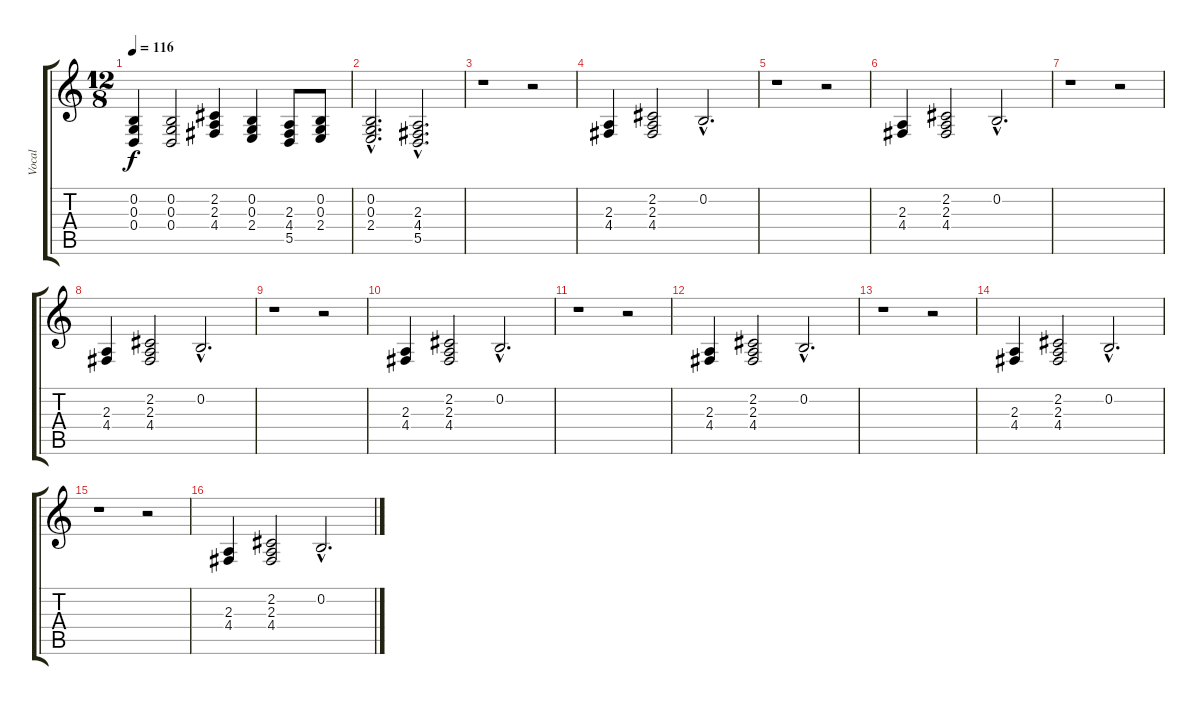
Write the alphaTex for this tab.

\track ("Vocal" "Vocal") {instrument clarinet}
\staff {score tabs}
\tuning (E4 B3 G3 D3 A2 E2) {hide}
\ts (12 8)
\tempo 116
\clef g2
\ks c
(0.2 0.3 0.4).4{dy f} (0.2 0.3 0.4).2 (2.2 2.3 4.4).4 (0.2 0.3 2.4).4 (2.3 4.4 5.5).8 (0.2 0.3 2.4).8 |
(0.2{hac} 0.3{hac} 2.4{hac}).2{d} (2.3{hac} 4.4{hac} 5.5{hac}).2{d} |
r.1 r.2 |
(2.3 4.4).4 (2.2 2.3 4.4).2 0.2{hac}.2{d} |
r.1 r.2 |
(2.3 4.4).4 (2.2 2.3 4.4).2 0.2{hac}.2{d} |
r.1 r.2 |
(2.3 4.4).4 (2.2 2.3 4.4).2 0.2{hac}.2{d} |
r.1 r.2 |
(2.3 4.4).4 (2.2 2.3 4.4).2 0.2{hac}.2{d} |
r.1 r.2 |
(2.3 4.4).4 (2.2 2.3 4.4).2 0.2{hac}.2{d} |
r.1 r.2 |
(2.3 4.4).4 (2.2 2.3 4.4).2 0.2{hac}.2{d} |
r.1 r.2 |
(2.3 4.4).4 (2.2 2.3 4.4).2 0.2{hac}.2{d}
